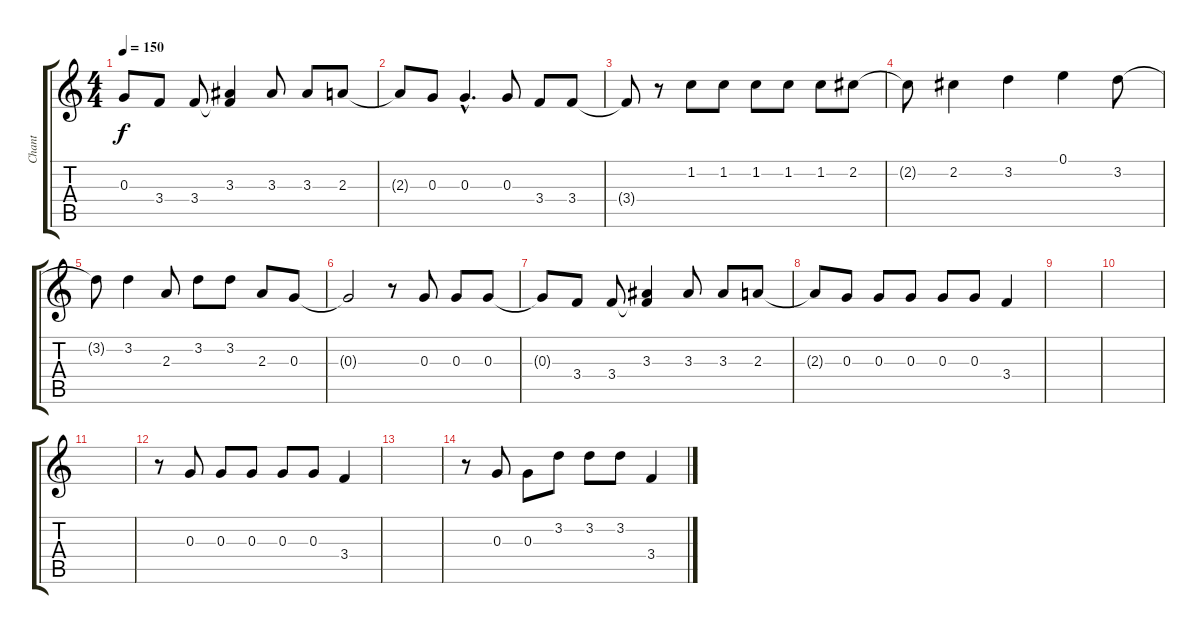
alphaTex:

\track ("Chant" "Chant") {instrument acousticguitarsteel}
\staff {score tabs}
\tuning (E4 B3 G3 D3 A2 E2) {hide}
\ts (4 4)
\tempo 150
\clef g2
\ks c
0.3{t}.8{dy f} 3.4.8 3.4.8 (3.3 3.4{t}).4 3.3.8 3.3.8 2.3.8 |
2.3{t}.8 0.3.8 0.3{hac}.4{d} 0.3.8 3.4.8 3.4.8 |
3.4{t}.8 r.8 1.2.8 1.2.8 1.2.8 1.2.8 1.2.8 2.2.8 |
2.2{t}.8 2.2.4 3.2.4 0.1.4 3.2.8 |
3.2{t}.8 3.2.4 2.3.8 3.2.8 3.2.8 2.3.8 0.3.8 |
0.3{t}.2 r.8 0.3.8 0.3.8 0.3.8 |
0.3{t}.8 3.4.8 3.4.8 (3.3 3.4{t}).4 3.3.8 3.3.8 2.3.8 |
2.3{t}.8 0.3.8 0.3.8 0.3.8 0.3.8 0.3.8 3.4.4 |
|
|
|
r.8 0.3.8 0.3.8 0.3.8 0.3.8 0.3.8 3.4.4 |
|
r.8 0.3.8 0.3.8 3.2.8 3.2.8 3.2.8 3.4.4
